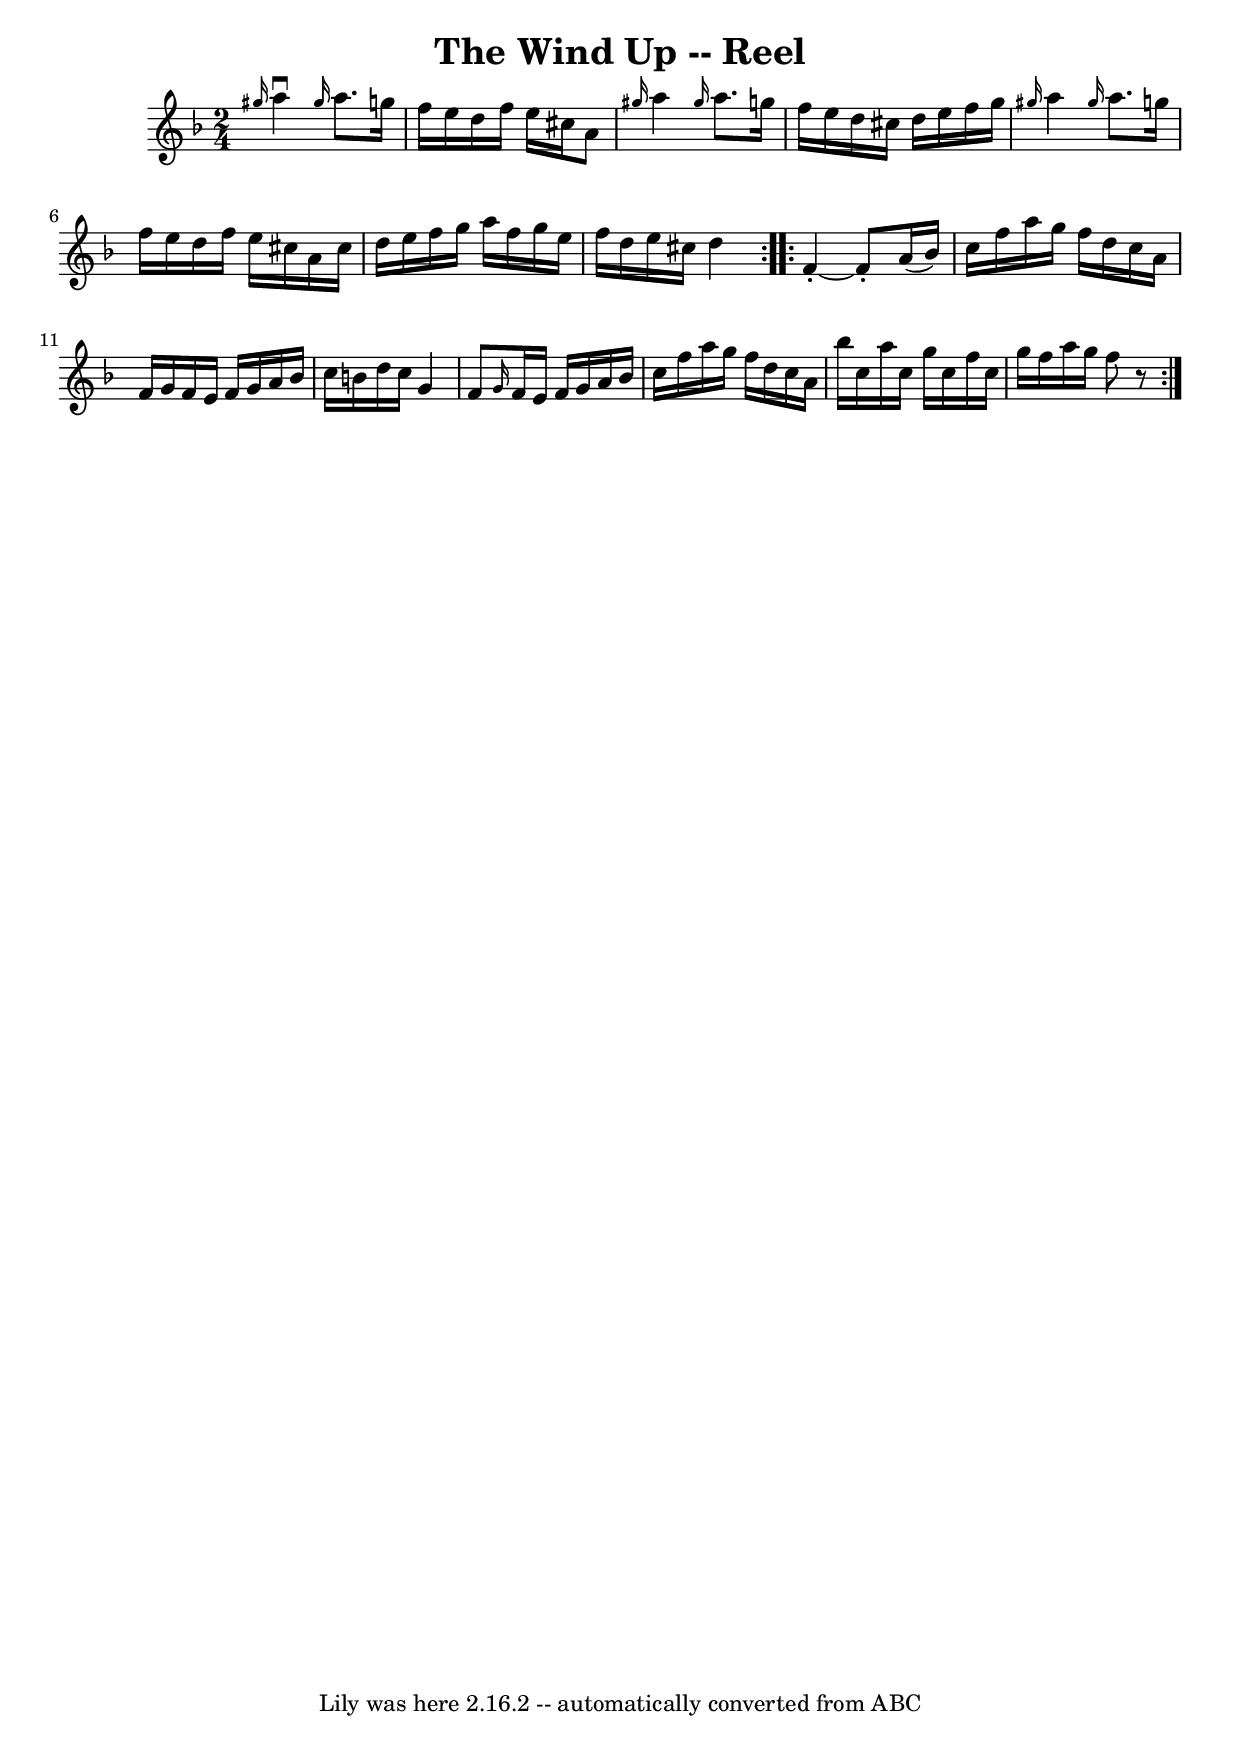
\version "2.16.2"
\include "Mammoth.ily"
\header {
  %% book = "Ryan's Mammoth Collection"
 crossRefNumber = "1"
 footnotes = ""
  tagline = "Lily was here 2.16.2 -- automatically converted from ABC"
  title = "The Wind Up -- Reel"

}
voicedefault =  {



  \repeat volta 2 {

    \time 2/4 
    \key d \minor
    \grace { gs''16  
	   } a''4^\downbow \grace {    
	 gs''16   	   } a''8. g''!16   |
 f''16 e''16 d''16 f''16 e''16 cs''16 a'8   |
    \grace { gs''16  
	   } a''4  \grace {    
	 gs''16   	   } a''8. g''!16   |
 f''16 e''16 d''16 cs''16 d''16 e''16 f''16 g''16   |
    \grace { gs''16  
	   } a''4  
    \grace { gs''16   	   } a''8. g''!16   |
 f''16 e''16 d''16 f''16 e''16 cs''16 a'16 cs''16   |
 d''16 e''16 f''16 g''16 a''16 f''16 g''16 e''16   |
 f''16 d''16   
 e''16 cs''16 d''4  
  } 
  \repeat volta 2 {
 f'4-.  ~ f'8-. a'16 ( bf'16)  |
 c''16 f''16 a''16 g''16 f''16 d''16 c''16 a'16   |
 f'16 g'16 f'16 e'16 f'16 g'16 a'16 bf'16   |
 c''16 b'16 d''16 c''16 g'4    |
 f'8 
    \grace { g'16   	   } f'16 e'16 f'16 g'16 a'16 bf'16   |
 c''16 f''16 a''16 g''16 f''16 d''16 c''16 a'16   |
 bf''16 c''16 a''16 c''16 g''16 c''16 f''16 c''16    |
 g''16 f''16 a''16 g''16 f''8    r8 
  }   

}

\score{
  <<

    \context Staff="default"
    {
      \voicedefault 
      
    }

  >>
  \layout {
    
  }
  \midi {
  }

}
